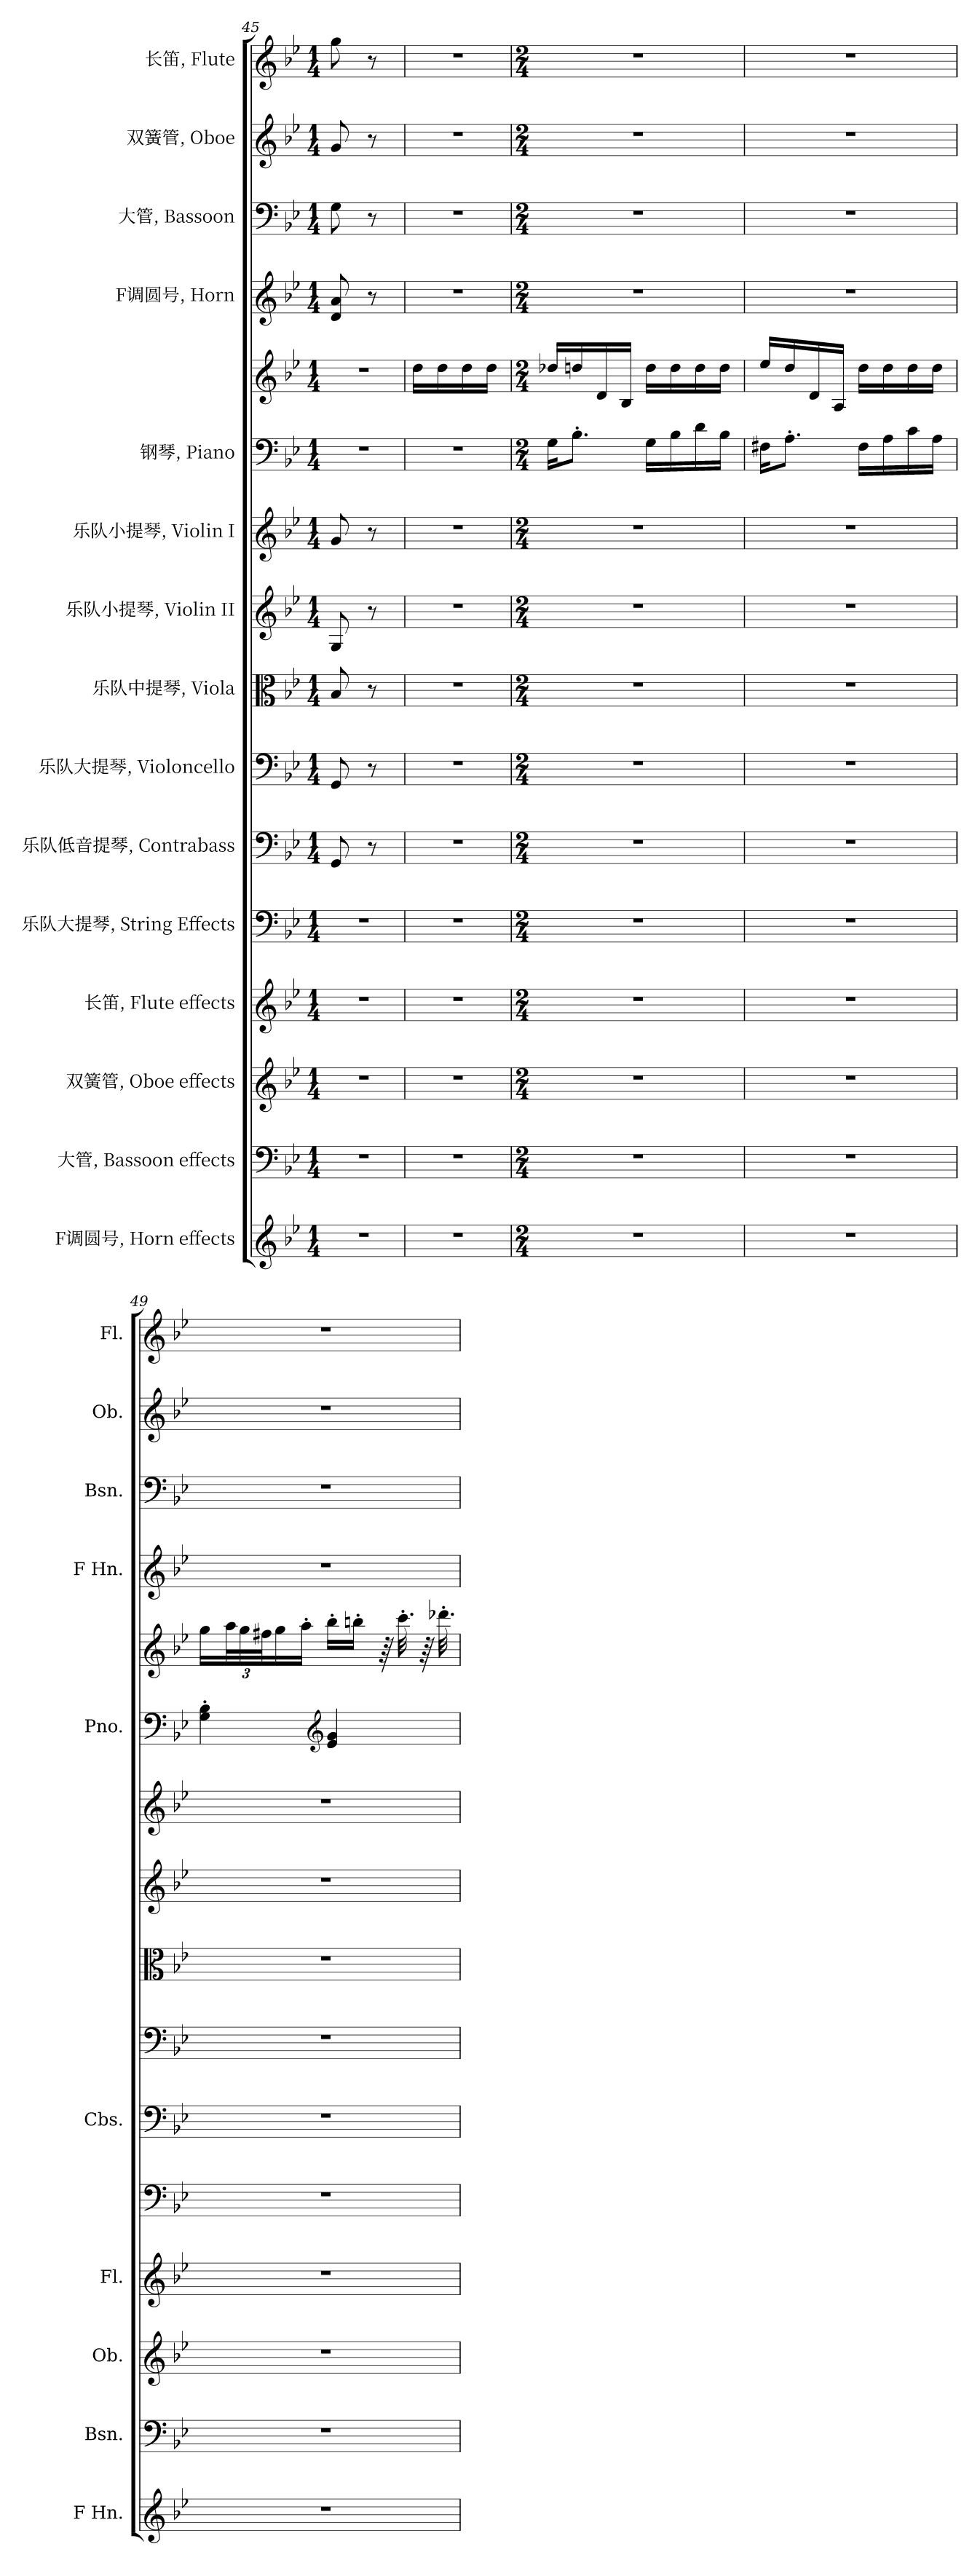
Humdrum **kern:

**kern	**kern	**kern	**kern	**kern	**kern	**kern	**kern	**kern	**kern	**kern	**kern	**kern	**kern	**kern	**kern
*part15	*part14	*part13	*part12	*part11	*part10	*part9	*part8	*part7	*part6	*part5	*part5	*part4	*part3	*part2	*part1
*staff16	*staff15	*staff14	*staff13	*staff12	*staff11	*staff10	*staff9	*staff8	*staff7	*staff6	*staff5	*staff4	*staff3	*staff2	*staff1
*I"F调圆号, Horn effects	*I"大管, Bassoon effects	*I"双簧管, Oboe effects	*I"长笛, Flute effects	*I"乐队大提琴, String Effects	*I"乐队低音提琴, Contrabass	*I"乐队大提琴, Violoncello	*I"乐队中提琴, Viola	*I"乐队小提琴, Violin II	*I"乐队小提琴, Violin I	*I"钢琴, Piano	*	*I"F调圆号, Horn	*I"大管, Bassoon	*I"双簧管, Oboe	*I"长笛, Flute
*I'F Hn.	*I'Bsn.	*I'Ob.	*I'Fl.	*	*I'Cbs.	*	*	*	*	*I'Pno.	*	*I'F Hn.	*I'Bsn.	*I'Ob.	*I'Fl.
*clefG2	*clefF4	*clefG2	*clefG2	*clefF4	*clefF4	*clefF4	*clefC3	*clefG2	*clefG2	*clefF4	*clefG2	*clefG2	*clefF4	*clefG2	*clefG2
*ITrd4c7	*	*	*	*	*ITrd7c12	*	*	*	*	*	*	*ITrd4c7	*	*	*
*k[b-e-a-]	*k[b-e-]	*k[b-e-]	*k[b-e-]	*k[b-e-]	*k[b-e-]	*k[b-e-]	*k[b-e-]	*k[b-e-]	*k[b-e-]	*k[b-e-]	*k[b-e-]	*k[b-e-a-]	*k[b-e-]	*k[b-e-]	*k[b-e-]
*M1/4	*M1/4	*M1/4	*M1/4	*M1/4	*M1/4	*M1/4	*M1/4	*M1/4	*M1/4	*M1/4	*M1/4	*M1/4	*M1/4	*M1/4	*M1/4
=45	=45	=45	=45	=45	=45	=45	=45	=45	=45	=45	=45	=45	=45	=45	=45
4r	4r	4r	4r	4r	8GGG/	8GG/	8B-/	8G/	8g/	4r	4r	8G/ 8d/	8G\	8g/	8gg\
.	.	.	.	.	8r	8r	8r	8r	8r	.	.	8r	8r	8r	8r
=46	=46	=46	=46	=46	=46	=46	=46	=46	=46	=46	=46	=46	=46	=46	=46
4r	4r	4r	4r	4r	4r	4r	4r	4r	4r	4r	16dd\LL	4r	4r	4r	4r
.	.	.	.	.	.	.	.	.	.	.	16dd\	.	.	.	.
.	.	.	.	.	.	.	.	.	.	.	16dd\	.	.	.	.
.	.	.	.	.	.	.	.	.	.	.	16dd\JJ	.	.	.	.
=47	=47	=47	=47	=47	=47	=47	=47	=47	=47	=47	=47	=47	=47	=47	=47
*M2/4	*M2/4	*M2/4	*M2/4	*M2/4	*M2/4	*M2/4	*M2/4	*M2/4	*M2/4	*M2/4	*M2/4	*M2/4	*M2/4	*M2/4	*M2/4
2r	2r	2r	2r	2r	2r	2r	2r	2r	2r	16G\KL	16dd-X/LL	2r	2r	2r	2r
.	.	.	.	.	.	.	.	.	.	8.B-'\J	16ddn/	.	.	.	.
.	.	.	.	.	.	.	.	.	.	.	16d/	.	.	.	.
.	.	.	.	.	.	.	.	.	.	.	16B-/JJ	.	.	.	.
.	.	.	.	.	.	.	.	.	.	16G\LL	16dd\LL	.	.	.	.
.	.	.	.	.	.	.	.	.	.	16B-\	16dd\	.	.	.	.
.	.	.	.	.	.	.	.	.	.	16d\	16dd\	.	.	.	.
.	.	.	.	.	.	.	.	.	.	16B-\JJ	16dd\JJ	.	.	.	.
=48	=48	=48	=48	=48	=48	=48	=48	=48	=48	=48	=48	=48	=48	=48	=48
2r	2r	2r	2r	2r	2r	2r	2r	2r	2r	16F#X\KL	16ee-/LL	2r	2r	2r	2r
.	.	.	.	.	.	.	.	.	.	8.A'\J	16dd/	.	.	.	.
.	.	.	.	.	.	.	.	.	.	.	16d/	.	.	.	.
.	.	.	.	.	.	.	.	.	.	.	16A/JJ	.	.	.	.
.	.	.	.	.	.	.	.	.	.	16F#\LL	16dd\LL	.	.	.	.
.	.	.	.	.	.	.	.	.	.	16A\	16dd\	.	.	.	.
.	.	.	.	.	.	.	.	.	.	16c\	16dd\	.	.	.	.
.	.	.	.	.	.	.	.	.	.	16A\JJ	16dd\JJ	.	.	.	.
!!LO:PB:g=z
=49	=49	=49	=49	=49	=49	=49	=49	=49	=49	=49	=49	=49	=49	=49	=49
2r	2r	2r	2r	2r	2r	2r	2r	2r	2r	4G\' 4B-\'	16gg\LL	2r	2r	2r	2r
*	*	*	*	*	*	*	*	*	*	*	*Xbrackettup	*	*	*	*
.	.	.	.	.	.	.	.	.	.	.	48aa\L	.	.	.	.
.	.	.	.	.	.	.	.	.	.	.	48gg\	.	.	.	.
.	.	.	.	.	.	.	.	.	.	.	48ff#X\J	.	.	.	.
.	.	.	.	.	.	.	.	.	.	.	16gg\	.	.	.	.
.	.	.	.	.	.	.	.	.	.	.	16aa'\JJ	.	.	.	.
*	*	*	*	*	*	*	*	*	*	*clefG2	*	*	*	*	*
.	.	.	.	.	.	.	.	.	.	4e-/ 4g/	16bb-'\LL	.	.	.	.
.	.	.	.	.	.	.	.	.	.	.	16bbn'\JJ	.	.	.	.
.	.	.	.	.	.	.	.	.	.	.	64r	.	.	.	.
.	.	.	.	.	.	.	.	.	.	.	32.ccc'\	.	.	.	.
.	.	.	.	.	.	.	.	.	.	.	64r	.	.	.	.
.	.	.	.	.	.	.	.	.	.	.	32.ddd-X'\	.	.	.	.
=	=	=	=	=	=	=	=	=	=	=	=	=	=	=	=
*-	*-	*-	*-	*-	*-	*-	*-	*-	*-	*-	*-	*-	*-	*-	*-
